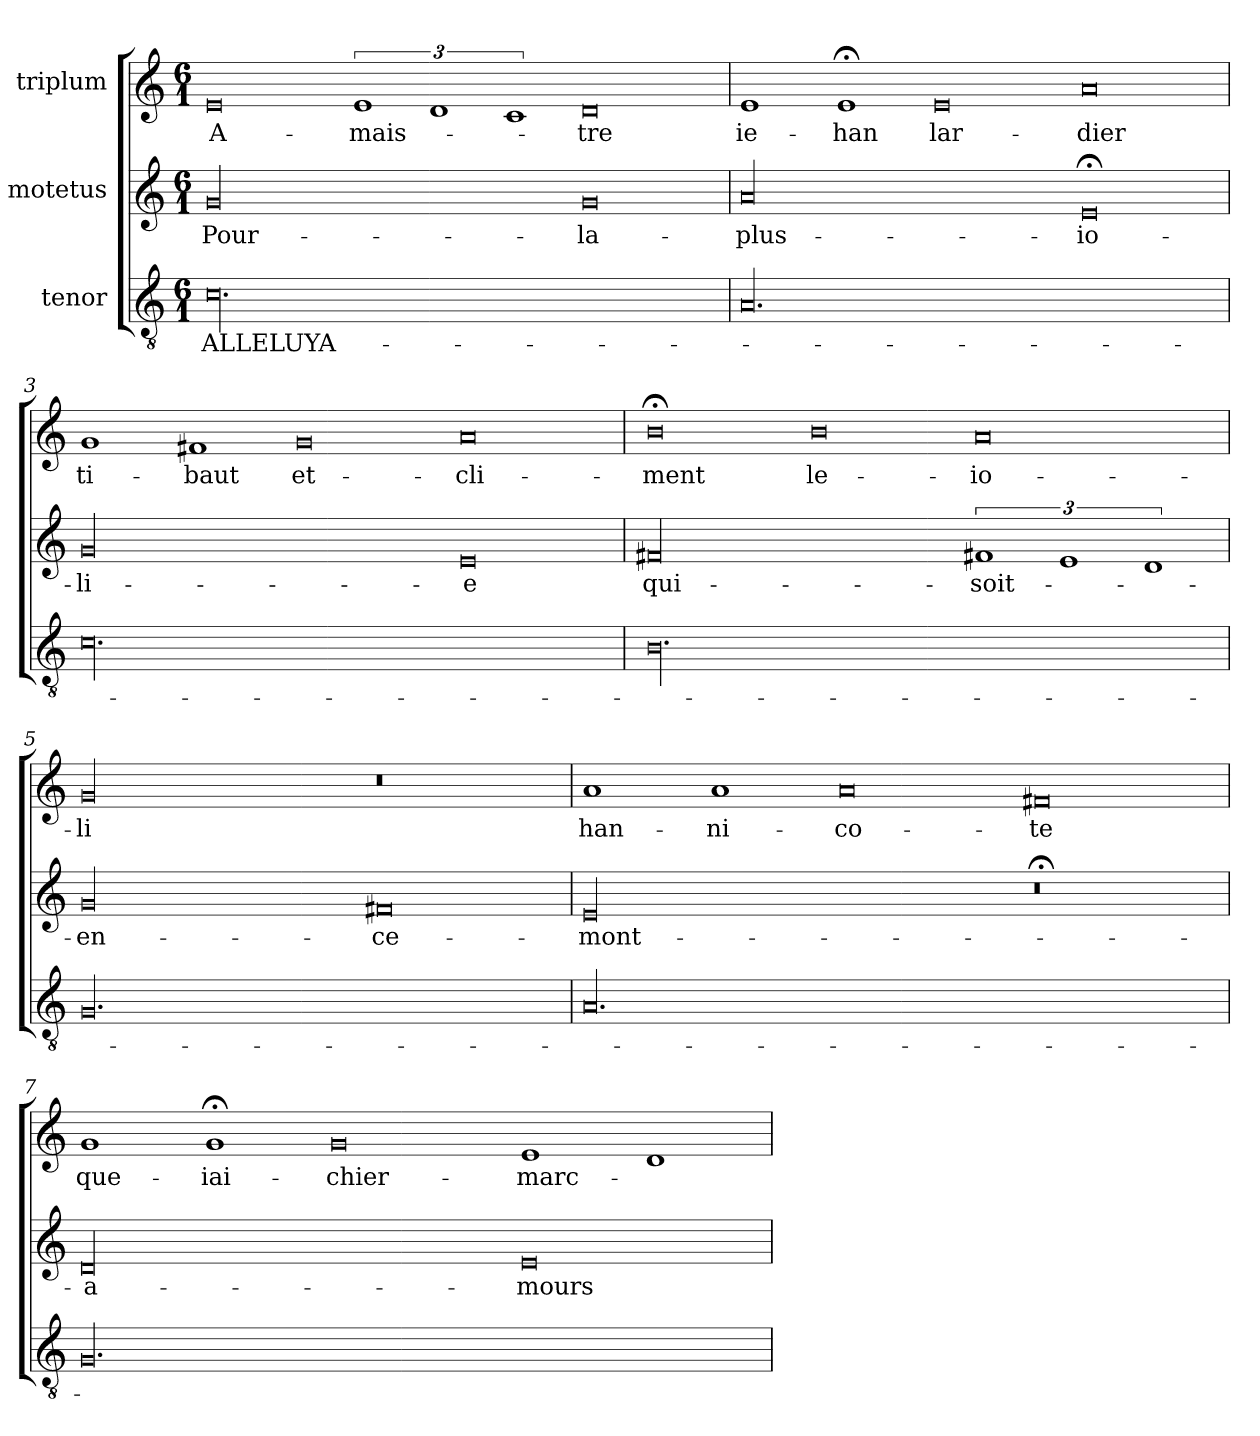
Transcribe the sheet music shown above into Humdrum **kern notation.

**kern	**text	**kern	**text	**kern	**text
*part3	*part3	*part2	*part2	*part1	*part1
*staff3	*staff3	*staff2	*staff2	*staff1	*staff1
*I"tenor	*	*I"motetus	*	*I"triplum	*
*clefGv2	*	*clefG2	*	*clefG2	*
*k[]	*	*k[]	*	*k[]	*
*C:	*	*C:	*	*C:	*
*M6/1	*	*M6/1	*	*M6/1	*
=1	=1	=1	=1	=1	=1
00.c\	ALLELUYA-	00g/	Pour-	0e/	A-
.	.	.	.	3%2e/	mais-
.	.	.	.	3%2d/	.
.	.	.	.	3%2c/	.
.	.	0g/	la-	0d/	-tre
=2	=2	=2	=2	=2	=2
00.A/	.	00a/	plus-	1e/	ie-
.	.	.	.	1e;</	-han
.	.	.	.	0e/	lar-
.	.	0e;</	io-	0a/	-dier
=3	=3	=3	=3	=3	=3
00.c\	.	00g/	-li-	1g/	ti-
.	.	.	.	1f#X/	-baut
.	.	.	.	0g/	et-
.	.	0e/	-e	0a/	cli-
=4	=4	=4	=4	=4	=4
00.B\	.	00f#X/	qui-	0b;<\	-ment
.	.	.	.	0b\	le-
.	.	3%2f#X/	soit-	0a/	io-
.	.	3%2e/	.	.	.
.	.	3%2d/	.	.	.
=5	=5	=5	=5	=5	=5
00.G/	.	00g/	en-	00g/	-li
.	.	0f#X/	ce-	0r	.
=6	=6	=6	=6	=6	=6
00.A/	.	00e/	mont-	1a/	han-
.	.	.	.	1a/	-ni-
.	.	.	.	0a/	-co-
.	.	0r;<	.	0f#X/	-te
=7	=7	=7	=7	=7	=7
00.G/	.	00d/	a-	1g/	que-
.	.	.	.	1g;</	iai-
.	.	.	.	0g/	chier-
.	.	0e/	-mours	1e/	marc-
.	.	.	.	1d/	.
=	=	=	=	=	=
*-	*-	*-	*-	*-	*-
